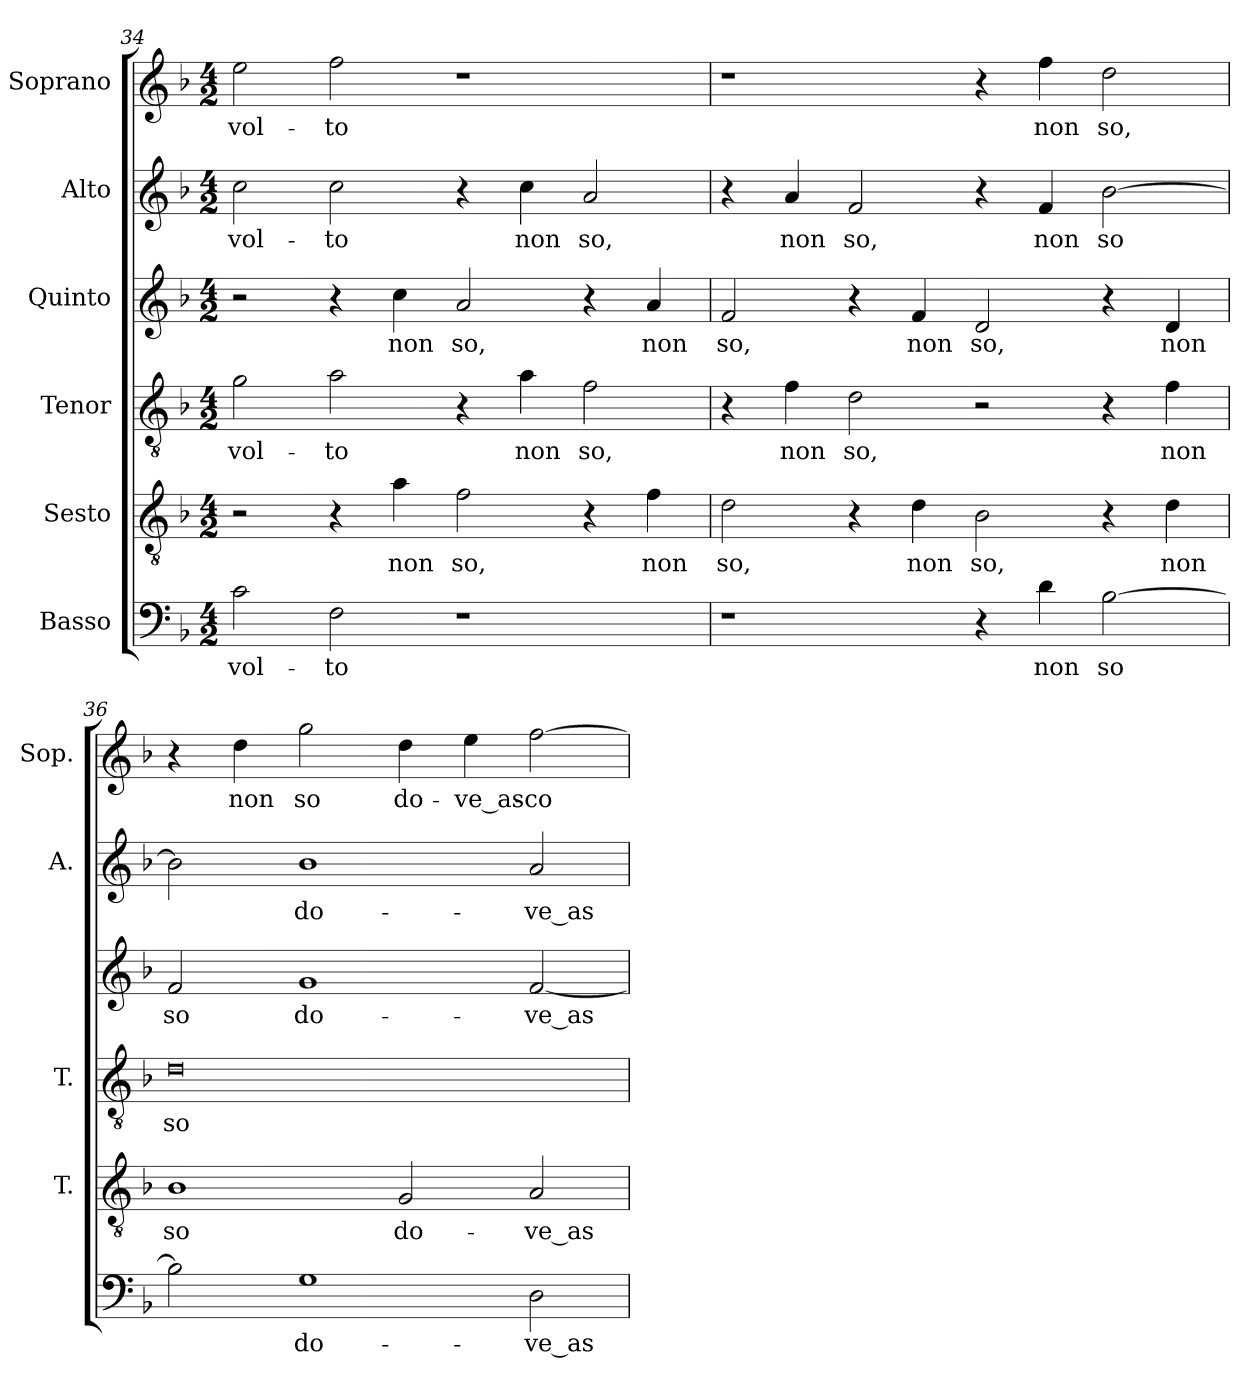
**kern	**text	**kern	**text	**kern	**text	**kern	**text	**kern	**text	**kern	**text
*part6	*part6	*part5	*part5	*part4	*part4	*part3	*part3	*part2	*part2	*part1	*part1
*staff6	*staff6	*staff5	*staff5	*staff4	*staff4	*staff3	*staff3	*staff2	*staff2	*staff1	*staff1
*I"Basso	*	*I"Sesto	*	*I"Tenor	*	*I"Quinto	*	*I"Alto	*	*I"Soprano	*
*	*	*I'T.	*	*I'T.	*	*	*	*I'A.	*	*I'Sop.	*
!!LO:LB:g=z
*clefF4	*	*clefGv2	*	*clefGv2	*	*clefG2	*	*clefG2	*	*clefG2	*
*	*	*ITrd7c12	*	*ITrd7c12	*	*	*	*	*	*	*
*k[b-]	*	*k[b-]	*	*k[b-]	*	*k[b-]	*	*k[b-]	*	*k[b-]	*
*F:	*	*F:	*	*F:	*	*F:	*	*F:	*	*F:	*
*M4/2	*	*M4/2	*	*M4/2	*	*M4/2	*	*M4/2	*	*M4/2	*
=34	=34	=34	=34	=34	=34	=34	=34	=34	=34	=34	=34
!	!LO:LY:b:color=#000000	!	!	!	!	!	!	!	!	!	!
!	!	!	!	!	!LO:LY:b:color=#000000	!	!	!	!	!	!
!	!	!	!	!	!	!	!	!	!LO:LY:b:color=#000000	!	!
!	!	!	!	!	!	!	!	!	!	!	!LO:LY:b:color=#000000
2ci\	vol-	2r	.	2Gi\	vol-	2r	.	2cci\	vol-	2eei\	vol-
!	!LO:LY:b:color=#000000	!	!	!	!	!	!	!	!	!	!
!	!	!	!	!	!LO:LY:b:color=#000000	!	!	!	!	!	!
!	!	!	!	!	!	!	!	!	!LO:LY:b:color=#000000	!	!
!	!	!	!	!	!	!	!	!	!	!	!LO:LY:b:color=#000000
2Fi\	-to	4r	.	2Ai\	-to	4r	.	2cci\	-to	2ffi\	-to
!	!	!	!LO:LY:b:color=#000000	!	!	!	!	!	!	!	!
!	!	!	!	!	!	!	!LO:LY:b:color=#000000	!	!	!	!
.	.	4Ai\	non	.	.	4cci\	non	.	.	.	.
!	!	!	!LO:LY:b:color=#000000	!	!	!	!	!	!	!	!
!	!	!	!	!	!	!	!LO:LY:b:color=#000000	!	!	!	!
1r	.	2Fi\	so,	4r	.	2ai/	so,	4r	.	1r	.
!	!	!	!	!	!LO:LY:b:color=#000000	!	!	!	!	!	!
!	!	!	!	!	!	!	!	!	!LO:LY:b:color=#000000	!	!
.	.	.	.	4Ai\	non	.	.	4cci\	non	.	.
!	!	!	!	!	!LO:LY:b:color=#000000	!	!	!	!	!	!
!	!	!	!	!	!	!	!	!	!LO:LY:b:color=#000000	!	!
.	.	4r	.	2Fi\	so,	4r	.	2ai/	so,	.	.
!	!	!	!LO:LY:b:color=#000000	!	!	!	!	!	!	!	!
!	!	!	!	!	!	!	!LO:LY:b:color=#000000	!	!	!	!
.	.	4Fi\	non	.	.	4ai/	non	.	.	.	.
=35	=35	=35	=35	=35	=35	=35	=35	=35	=35	=35	=35
!	!	!	!LO:LY:b:color=#000000	!	!	!	!	!	!	!	!
!	!	!	!	!	!	!	!LO:LY:b:color=#000000	!	!	!	!
1r	.	2Di\	so,	4r	.	2fi/	so,	4r	.	1r	.
!	!	!	!	!	!LO:LY:b:color=#000000	!	!	!	!	!	!
!	!	!	!	!	!	!	!	!	!LO:LY:b:color=#000000	!	!
.	.	.	.	4Fi\	non	.	.	4ai/	non	.	.
!	!	!	!	!	!LO:LY:b:color=#000000	!	!	!	!	!	!
!	!	!	!	!	!	!	!	!	!LO:LY:b:color=#000000	!	!
.	.	4r	.	2Di\	so,	4r	.	2fi/	so,	.	.
!	!	!	!LO:LY:b:color=#000000	!	!	!	!	!	!	!	!
!	!	!	!	!	!	!	!LO:LY:b:color=#000000	!	!	!	!
.	.	4Di\	non	.	.	4fi/	non	.	.	.	.
!	!	!	!LO:LY:b:color=#000000	!	!	!	!	!	!	!	!
!	!	!	!	!	!	!	!LO:LY:b:color=#000000	!	!	!	!
4r	.	2BB-i\	so,	2r	.	2di/	so,	4r	.	4r	.
!	!LO:LY:b:color=#000000	!	!	!	!	!	!	!	!	!	!
!	!	!	!	!	!	!	!	!	!LO:LY:b:color=#000000	!	!
!	!	!	!	!	!	!	!	!	!	!	!LO:LY:b:color=#000000
4di\	non	.	.	.	.	.	.	4fi/	non	4ffi\	non
!	!LO:LY:b:color=#000000	!	!	!	!	!	!	!	!	!	!
!	!	!	!	!	!	!	!	!	!LO:LY:b:color=#000000	!	!
!	!	!	!	!	!	!	!	!	!	!	!LO:LY:b:color=#000000
[2B-i\	so	4r	.	4r	.	4r	.	[2b-i\	so	2ddi\	so,
!	!	!	!LO:LY:b:color=#000000	!	!	!	!	!	!	!	!
!	!	!	!	!	!LO:LY:b:color=#000000	!	!	!	!	!	!
!	!	!	!	!	!	!	!LO:LY:b:color=#000000	!	!	!	!
.	.	4Di\	non	4Fi\	non	4di/	non	.	.	.	.
=36	=36	=36	=36	=36	=36	=36	=36	=36	=36	=36	=36
!	!	!	!LO:LY:b:color=#000000	!	!	!	!	!	!	!	!
!	!	!	!	!	!LO:LY:b:color=#000000	!	!	!	!	!	!
!	!	!	!	!	!	!	!LO:LY:b:color=#000000	!	!	!	!
2B-i\]	.	1BB-i	so	0Di	so	2fi/	so	2b-i\]	.	4r	.
!	!	!	!	!	!	!	!	!	!	!	!LO:LY:b:color=#000000
.	.	.	.	.	.	.	.	.	.	4ddi\	non
!	!LO:LY:b:color=#000000	!	!	!	!	!	!	!	!	!	!
!	!	!	!	!	!	!	!LO:LY:b:color=#000000	!	!	!	!
!	!	!	!	!	!	!	!	!	!LO:LY:b:color=#000000	!	!
!	!	!	!	!	!	!	!	!	!	!	!LO:LY:b:color=#000000
1Gi	do-	.	.	.	.	1gi	do-	1b-i	do-	2ggi\	so
!	!	!	!LO:LY:b:color=#000000	!	!	!	!	!	!	!	!
!	!	!	!	!	!	!	!	!	!	!	!LO:LY:b:color=#000000
.	.	2GGi/	do-	.	.	.	.	.	.	4ddi\	do-
!	!	!	!	!	!	!	!	!	!	!	!LO:LY:b:color=#000000
.	.	.	.	.	.	.	.	.	.	4eei\	-ve_as-
!	!LO:LY:b:color=#000000	!	!	!	!	!	!	!	!	!	!
!	!	!	!LO:LY:b:color=#000000	!	!	!	!	!	!	!	!
!	!	!	!	!	!	!	!LO:LY:b:color=#000000	!	!	!	!
!	!	!	!	!	!	!	!	!	!LO:LY:b:color=#000000	!	!
!	!	!	!	!	!	!	!	!	!	!	!LO:LY:b:color=#000000
2Di\	-ve_as-	2AAi/	-ve_as-	.	.	[2fi/	-ve_as-	2ai/	-ve_as-	[2ffi\	-co-
=	=	=	=	=	=	=	=	=	=	=	=
*-	*-	*-	*-	*-	*-	*-	*-	*-	*-	*-	*-
